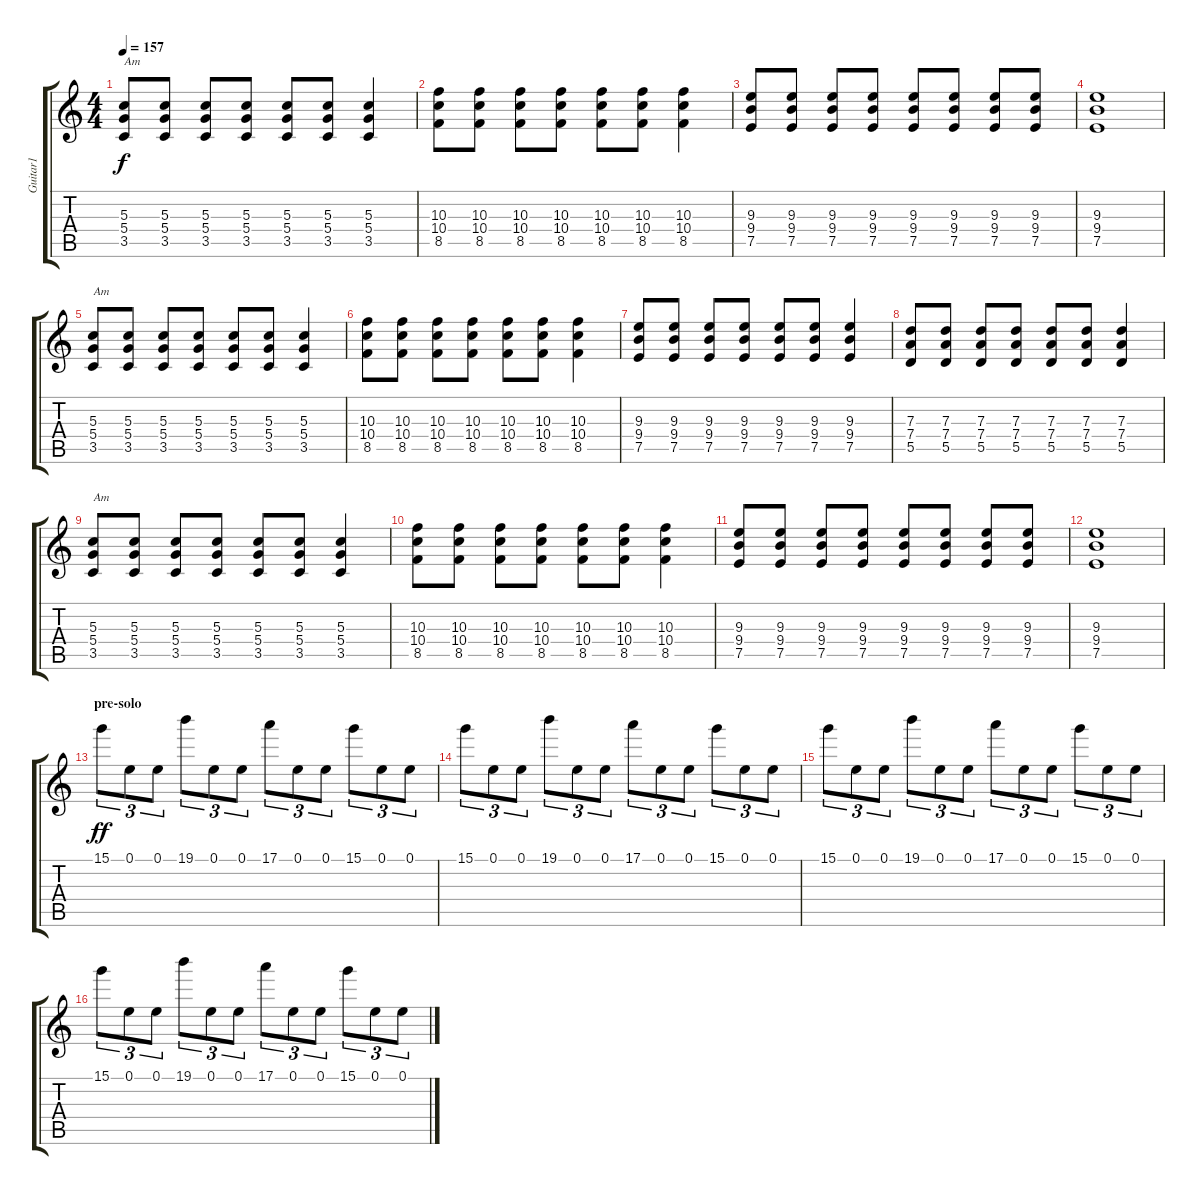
\track ("Guitar1" "Guitar1") {instrument overdrivenguitar}
\staff {score tabs}
\tuning (E4 B3 G3 D3 A2 E2) {hide}
\ts (4 4)
\tempo 157
\clef g2
\ks c
(5.3 5.4 3.5).8{txt "Am" dy f} (5.3 5.4 3.5).8 (5.3 5.4 3.5).8 (5.3 5.4 3.5).8 (5.3 5.4 3.5).8 (5.3 5.4 3.5).8 (5.3 5.4 3.5).4 |
(10.3 10.4 8.5).8 (10.3 10.4 8.5).8 (10.3 10.4 8.5).8 (10.3 10.4 8.5).8 (10.3 10.4 8.5).8 (10.3 10.4 8.5).8 (10.3 10.4 8.5).4 |
(9.3 9.4 7.5).8 (9.3 9.4 7.5).8 (9.3 9.4 7.5).8 (9.3 9.4 7.5).8 (9.3 9.4 7.5).8 (9.3 9.4 7.5).8 (9.3 9.4 7.5).8 (9.3 9.4 7.5).8 |
(9.3 9.4 7.5).1 |
(5.3 5.4 3.5).8{txt "Am"} (5.3 5.4 3.5).8 (5.3 5.4 3.5).8 (5.3 5.4 3.5).8 (5.3 5.4 3.5).8 (5.3 5.4 3.5).8 (5.3 5.4 3.5).4 |
(10.3 10.4 8.5).8 (10.3 10.4 8.5).8 (10.3 10.4 8.5).8 (10.3 10.4 8.5).8 (10.3 10.4 8.5).8 (10.3 10.4 8.5).8 (10.3 10.4 8.5).4 |
(9.3 9.4 7.5).8 (9.3 9.4 7.5).8 (9.3 9.4 7.5).8 (9.3 9.4 7.5).8 (9.3 9.4 7.5).8 (9.3 9.4 7.5).8 (9.3 9.4 7.5).4 |
(7.3 7.4 5.5).8 (7.3 7.4 5.5).8 (7.3 7.4 5.5).8 (7.3 7.4 5.5).8 (7.3 7.4 5.5).8 (7.3 7.4 5.5).8 (7.3 7.4 5.5).4 |
(5.3 5.4 3.5).8{txt "Am"} (5.3 5.4 3.5).8 (5.3 5.4 3.5).8 (5.3 5.4 3.5).8 (5.3 5.4 3.5).8 (5.3 5.4 3.5).8 (5.3 5.4 3.5).4 |
(10.3 10.4 8.5).8 (10.3 10.4 8.5).8 (10.3 10.4 8.5).8 (10.3 10.4 8.5).8 (10.3 10.4 8.5).8 (10.3 10.4 8.5).8 (10.3 10.4 8.5).4 |
(9.3 9.4 7.5).8 (9.3 9.4 7.5).8 (9.3 9.4 7.5).8 (9.3 9.4 7.5).8 (9.3 9.4 7.5).8 (9.3 9.4 7.5).8 (9.3 9.4 7.5).8 (9.3 9.4 7.5).8 |
(9.3 9.4 7.5).1 |
\section ("" "pre-solo")
15.1.8{tu (3 2) dy ff} 0.1.8{tu (3 2)} 0.1.8{tu (3 2)} 19.1.8{tu (3 2)} 0.1.8{tu (3 2)} 0.1.8{tu (3 2)} 17.1.8{tu (3 2)} 0.1.8{tu (3 2)} 0.1.8{tu (3 2)} 15.1.8{tu (3 2)} 0.1.8{tu (3 2)} 0.1.8{tu (3 2)} |
15.1.8{tu (3 2)} 0.1.8{tu (3 2)} 0.1.8{tu (3 2)} 19.1.8{tu (3 2)} 0.1.8{tu (3 2)} 0.1.8{tu (3 2)} 17.1.8{tu (3 2)} 0.1.8{tu (3 2)} 0.1.8{tu (3 2)} 15.1.8{tu (3 2)} 0.1.8{tu (3 2)} 0.1.8{tu (3 2)} |
15.1.8{tu (3 2)} 0.1.8{tu (3 2)} 0.1.8{tu (3 2)} 19.1.8{tu (3 2)} 0.1.8{tu (3 2)} 0.1.8{tu (3 2)} 17.1.8{tu (3 2)} 0.1.8{tu (3 2)} 0.1.8{tu (3 2)} 15.1.8{tu (3 2)} 0.1.8{tu (3 2)} 0.1.8{tu (3 2)} |
15.1.8{tu (3 2)} 0.1.8{tu (3 2)} 0.1.8{tu (3 2)} 19.1.8{tu (3 2)} 0.1.8{tu (3 2)} 0.1.8{tu (3 2)} 17.1.8{tu (3 2)} 0.1.8{tu (3 2)} 0.1.8{tu (3 2)} 15.1.8{tu (3 2)} 0.1.8{tu (3 2)} 0.1.8{tu (3 2)}
